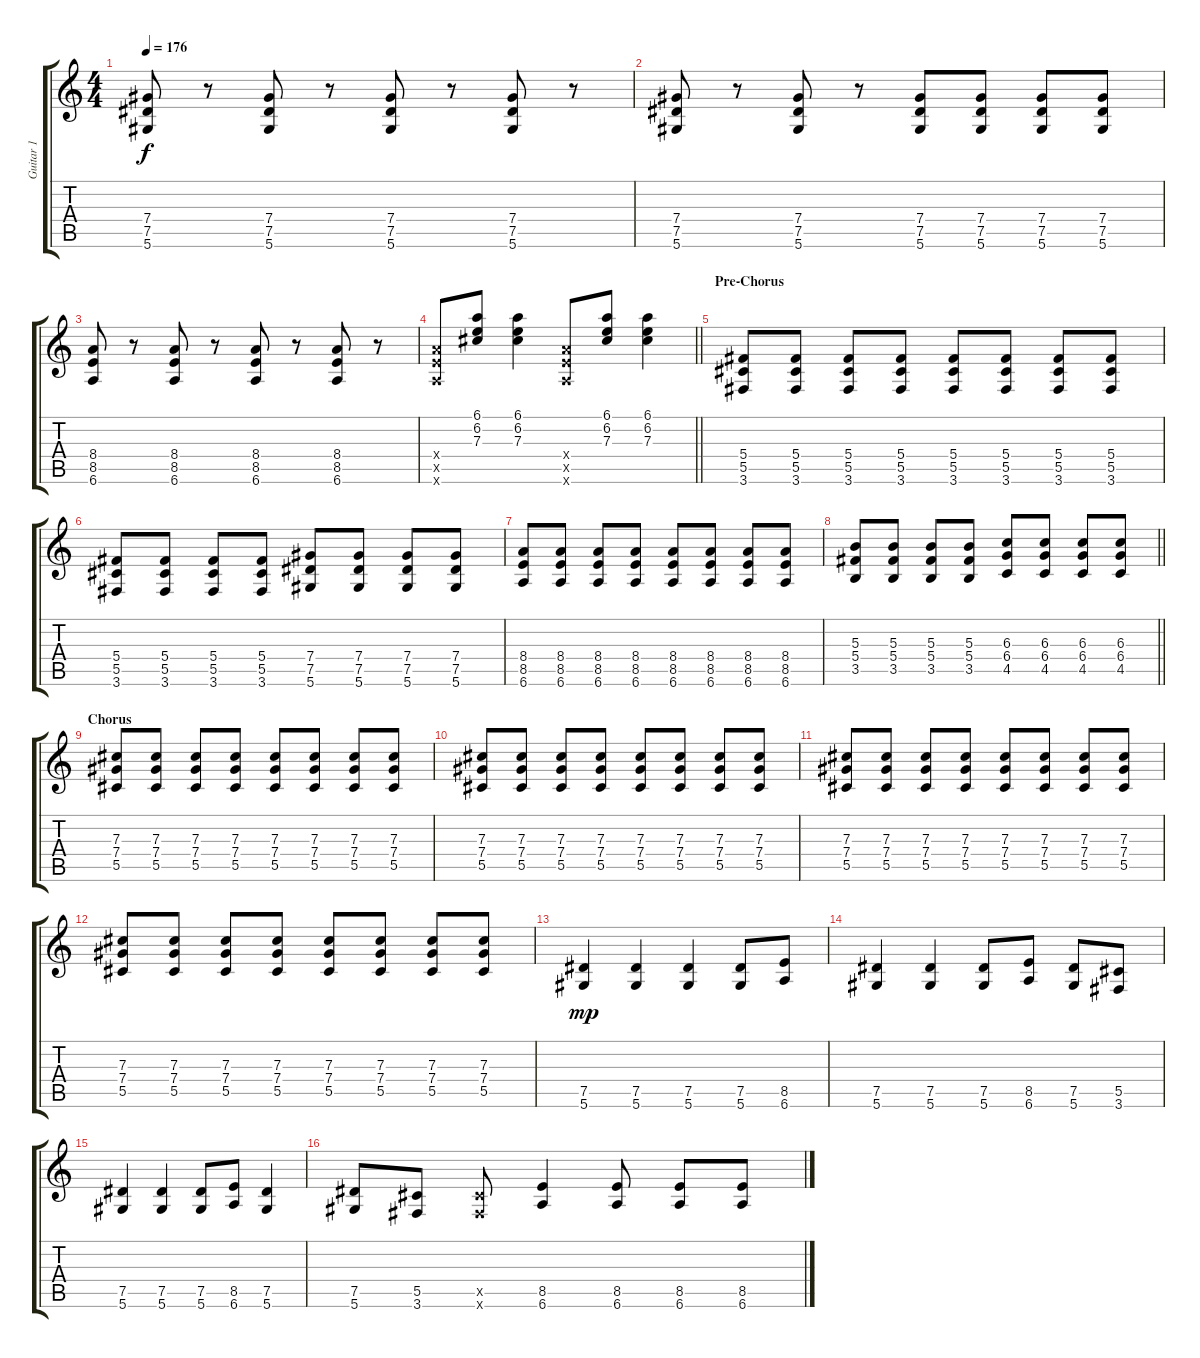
\track ("Guitar 1" "Guitar 1") {instrument distortionguitar}
\staff {score tabs}
\tuning (Eb4 Bb3 Gb3 Db3 Ab2 Eb2) {hide}
\ts (4 4)
\tempo 176
\clef g2
\ks c
(7.4 7.5 5.6).8{dy f} r.8 (7.4 7.5 5.6).8 r.8 (7.4 7.5 5.6).8 r.8 (7.4 7.5 5.6).8 r.8 |
(7.4 7.5 5.6).8 r.8 (7.4 7.5 5.6).8 r.8 (7.4 7.5 5.6).8 (7.4 7.5 5.6).8 (7.4 7.5 5.6).8 (7.4 7.5 5.6).8 |
(8.4 8.5 6.6).8 r.8 (8.4 8.5 6.6).8 r.8 (8.4 8.5 6.6).8 r.8 (8.4 8.5 6.6).8 r.8 |
\barLineRight lightlight
(8.4{x} 8.5{x} 6.6{x}).8 (6.1 6.2 7.3).8 (6.1 6.2 7.3).4 (8.4{x} 8.5{x} 6.6{x}).8 (6.1 6.2 7.3).8 (6.1 6.2 7.3).4 |
\section ("" "Pre-Chorus")
(5.4 5.5 3.6).8 (5.4 5.5 3.6).8 (5.4 5.5 3.6).8 (5.4 5.5 3.6).8 (5.4 5.5 3.6).8 (5.4 5.5 3.6).8 (5.4 5.5 3.6).8 (5.4 5.5 3.6).8 |
(5.4 5.5 3.6).8 (5.4 5.5 3.6).8 (5.4 5.5 3.6).8 (5.4 5.5 3.6).8 (7.4 7.5 5.6).8 (7.4 7.5 5.6).8 (7.4 7.5 5.6).8 (7.4 7.5 5.6).8 |
(8.4 8.5 6.6).8 (8.4 8.5 6.6).8 (8.4 8.5 6.6).8 (8.4 8.5 6.6).8 (8.4 8.5 6.6).8 (8.4 8.5 6.6).8 (8.4 8.5 6.6).8 (8.4 8.5 6.6).8 |
\barLineRight lightlight
(5.3 5.4 3.5).8 (5.3 5.4 3.5).8 (5.3 5.4 3.5).8 (5.3 5.4 3.5).8 (6.3 6.4 4.5).8 (6.3 6.4 4.5).8 (6.3 6.4 4.5).8 (6.3 6.4 4.5).8 |
\section ("" "Chorus")
(7.3 7.4 5.5).8 (7.3 7.4 5.5).8 (7.3 7.4 5.5).8 (7.3 7.4 5.5).8 (7.3 7.4 5.5).8 (7.3 7.4 5.5).8 (7.3 7.4 5.5).8 (7.3 7.4 5.5).8 |
(7.3 7.4 5.5).8 (7.3 7.4 5.5).8 (7.3 7.4 5.5).8 (7.3 7.4 5.5).8 (7.3 7.4 5.5).8 (7.3 7.4 5.5).8 (7.3 7.4 5.5).8 (7.3 7.4 5.5).8 |
(7.3 7.4 5.5).8 (7.3 7.4 5.5).8 (7.3 7.4 5.5).8 (7.3 7.4 5.5).8 (7.3 7.4 5.5).8 (7.3 7.4 5.5).8 (7.3 7.4 5.5).8 (7.3 7.4 5.5).8 |
(7.3 7.4 5.5).8 (7.3 7.4 5.5).8 (7.3 7.4 5.5).8 (7.3 7.4 5.5).8 (7.3 7.4 5.5).8 (7.3 7.4 5.5).8 (7.3 7.4 5.5).8 (7.3 7.4 5.5).8 |
(7.5 5.6).4{dy mp} (7.5 5.6).4 (7.5 5.6).4 (7.5 5.6).8 (8.5 6.6).8 |
(7.5 5.6).4 (7.5 5.6).4 (7.5 5.6).8 (8.5 6.6).8 (7.5 5.6).8 (5.5 3.6).8 |
(7.5 5.6).4 (7.5 5.6).4 (7.5 5.6).8 (8.5 6.6).8 (7.5 5.6).4 |
(7.5 5.6).8 (5.5 3.6).8 (5.5{x} 3.6{x}).8 (8.5 6.6).4 (8.5 6.6).8 (8.5 6.6).8 (8.5 6.6).8
